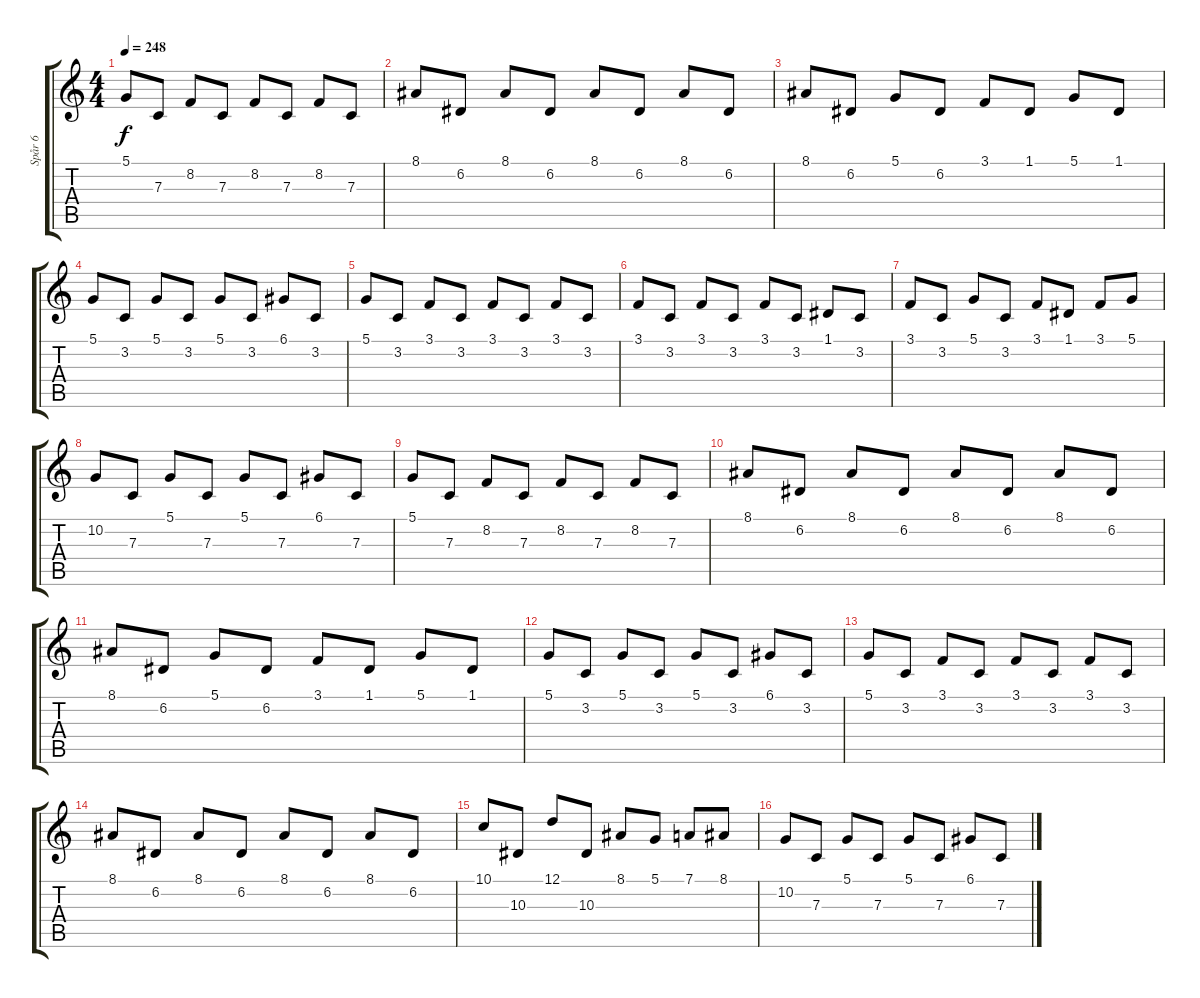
\track ("Spår 6" "Spår 6") {instrument lead2sawtooth}
\staff {score tabs}
\tuning (D4 A3 F3 C3 G2 C2) {hide}
\ts (4 4)
\tempo 248
\clef g2
\ks c
5.1.8{dy f} 7.3.8 8.2.8 7.3.8 8.2.8 7.3.8 8.2.8 7.3.8 |
8.1.8 6.2.8 8.1.8 6.2.8 8.1.8 6.2.8 8.1.8 6.2.8 |
8.1.8 6.2.8 5.1.8 6.2.8 3.1.8 1.1.8 5.1.8 1.1.8 |
5.1.8 3.2.8 5.1.8 3.2.8 5.1.8 3.2.8 6.1.8 3.2.8 |
5.1.8 3.2.8 3.1.8 3.2.8 3.1.8 3.2.8 3.1.8 3.2.8 |
3.1.8 3.2.8 3.1.8 3.2.8 3.1.8 3.2.8 1.1.8 3.2.8 |
3.1.8 3.2.8 5.1.8 3.2.8 3.1.8 1.1.8 3.1.8 5.1.8 |
10.2.8 7.3.8 5.1.8 7.3.8 5.1.8 7.3.8 6.1.8 7.3.8 |
5.1.8 7.3.8 8.2.8 7.3.8 8.2.8 7.3.8 8.2.8 7.3.8 |
8.1.8 6.2.8 8.1.8 6.2.8 8.1.8 6.2.8 8.1.8 6.2.8 |
8.1.8 6.2.8 5.1.8 6.2.8 3.1.8 1.1.8 5.1.8 1.1.8 |
5.1.8 3.2.8 5.1.8 3.2.8 5.1.8 3.2.8 6.1.8 3.2.8 |
5.1.8 3.2.8 3.1.8 3.2.8 3.1.8 3.2.8 3.1.8 3.2.8 |
8.1.8 6.2.8 8.1.8 6.2.8 8.1.8 6.2.8 8.1.8 6.2.8 |
10.1.8 10.3.8 12.1.8 10.3.8 8.1.8 5.1.8 7.1.8 8.1.8 |
10.2.8 7.3.8 5.1.8 7.3.8 5.1.8 7.3.8 6.1.8 7.3.8
